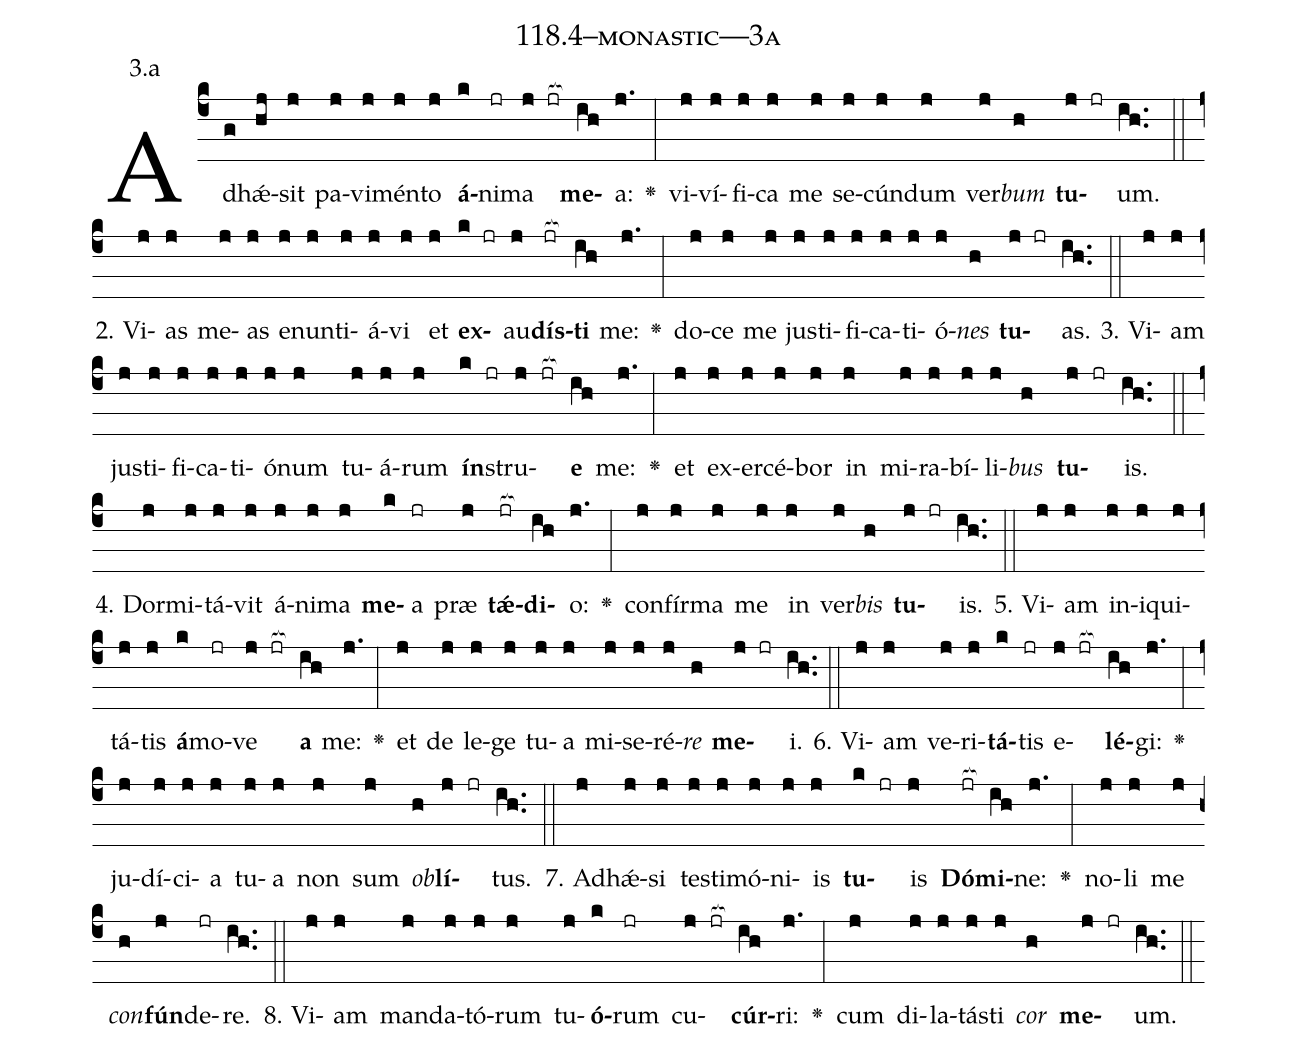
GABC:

name: 118.4--monastic---3a;
annotation: 3.a;
%%
(c4)Ad(g)hǽ(hj)sit(j) pa(j)vi(j)mén(j)to(j) <b>á</b>(k)ni(jr)ma(j jr[ocb:1{]) <b>me</b>(ih[ocb:0}])a:(j.) <v>\greheightstar</v>(:) vi(j)ví(j)fi(j)ca(j) me(j) se(j)cún(j)dum(j) ver(j)<i>bum</i>(h) <b>tu</b>(j jr)um.(ih..) (::)
2. Vi(j)as(j) me(j)as(j) e(j)nun(j)ti(j)á(j)vi(j) et(j) <b>ex</b>(k jr)au(j)<b>dís</b>(jr[ocb:1{])<b>ti</b>(ih[ocb:0}]) me:(j.) <v>\greheightstar</v>(:) do(j)ce(j) me(j) jus(j)ti(j)fi(j)ca(j)ti(j)ó(j)<i>nes</i>(h) <b>tu</b>(j jr)as.(ih..) (::)
3. Vi(j)am(j) jus(j)ti(j)fi(j)ca(j)ti(j)ó(j)num(j) tu(j)á(j)rum(j) <b>ín</b>(k jr)stru(j jr[ocb:1{])<b>e</b>(ih[ocb:0}]) me:(j.) <v>\greheightstar</v>(:) et(j) ex(j)er(j)cé(j)bor(j) in(j) mi(j)ra(j)bí(j)li(j)<i>bus</i>(h) <b>tu</b>(j jr)is.(ih..) (::)
4. Dor(j)mi(j)tá(j)vit(j) á(j)ni(j)ma(j) <b>me</b>(k)a(jr) præ(j) <b>tǽ</b>(jr[ocb:1{])<b>di</b>(ih[ocb:0}])o:(j.) <v>\greheightstar</v>(:) con(j)fír(j)ma(j) me(j) in(j) ver(j)<i>bis</i>(h) <b>tu</b>(j jr)is.(ih..) (::)
5. Vi(j)am(j) in(j)i(j)qui(j)tá(j)tis(j) <b>á</b>(k)mo(jr)ve(j jr[ocb:1{]) <b>a</b>(ih[ocb:0}]) me:(j.) <v>\greheightstar</v>(:) et(j) de(j) le(j)ge(j) tu(j)a(j) mi(j)se(j)ré(j)<i>re</i>(h) <b>me</b>(j jr)i.(ih..) (::)
6. Vi(j)am(j) ve(j)ri(j)<b>tá</b>(k)tis(jr) e(j jr[ocb:1{])<b>lé</b>(ih[ocb:0}])gi:(j.) <v>\greheightstar</v>(:) ju(j)dí(j)ci(j)a(j) tu(j)a(j) non(j) sum(j) <i>ob</i>(h)<b>lí</b>(j jr)tus.(ih..) (::)
7. Ad(j)hǽ(j)si(j) tes(j)ti(j)mó(j)ni(j)is(j) <b>tu</b>(k jr)is(j) <b>Dó</b>(jr[ocb:1{])<b>mi</b>(ih[ocb:0}])ne:(j.) <v>\greheightstar</v>(:) no(j)li(j) me(j) <i>con</i>(h)<b>fún</b>(j)de(jr)re.(ih..) (::)
8. Vi(j)am(j) man(j)da(j)tó(j)rum(j) tu(j)<b>ó</b>(k)rum(jr) cu(j jr[ocb:1{])<b>cúr</b>(ih[ocb:0}])ri:(j.) <v>\greheightstar</v>(:) cum(j) di(j)la(j)tás(j)ti(j) <i>cor</i>(h) <b>me</b>(j jr)um.(ih..) (::)
